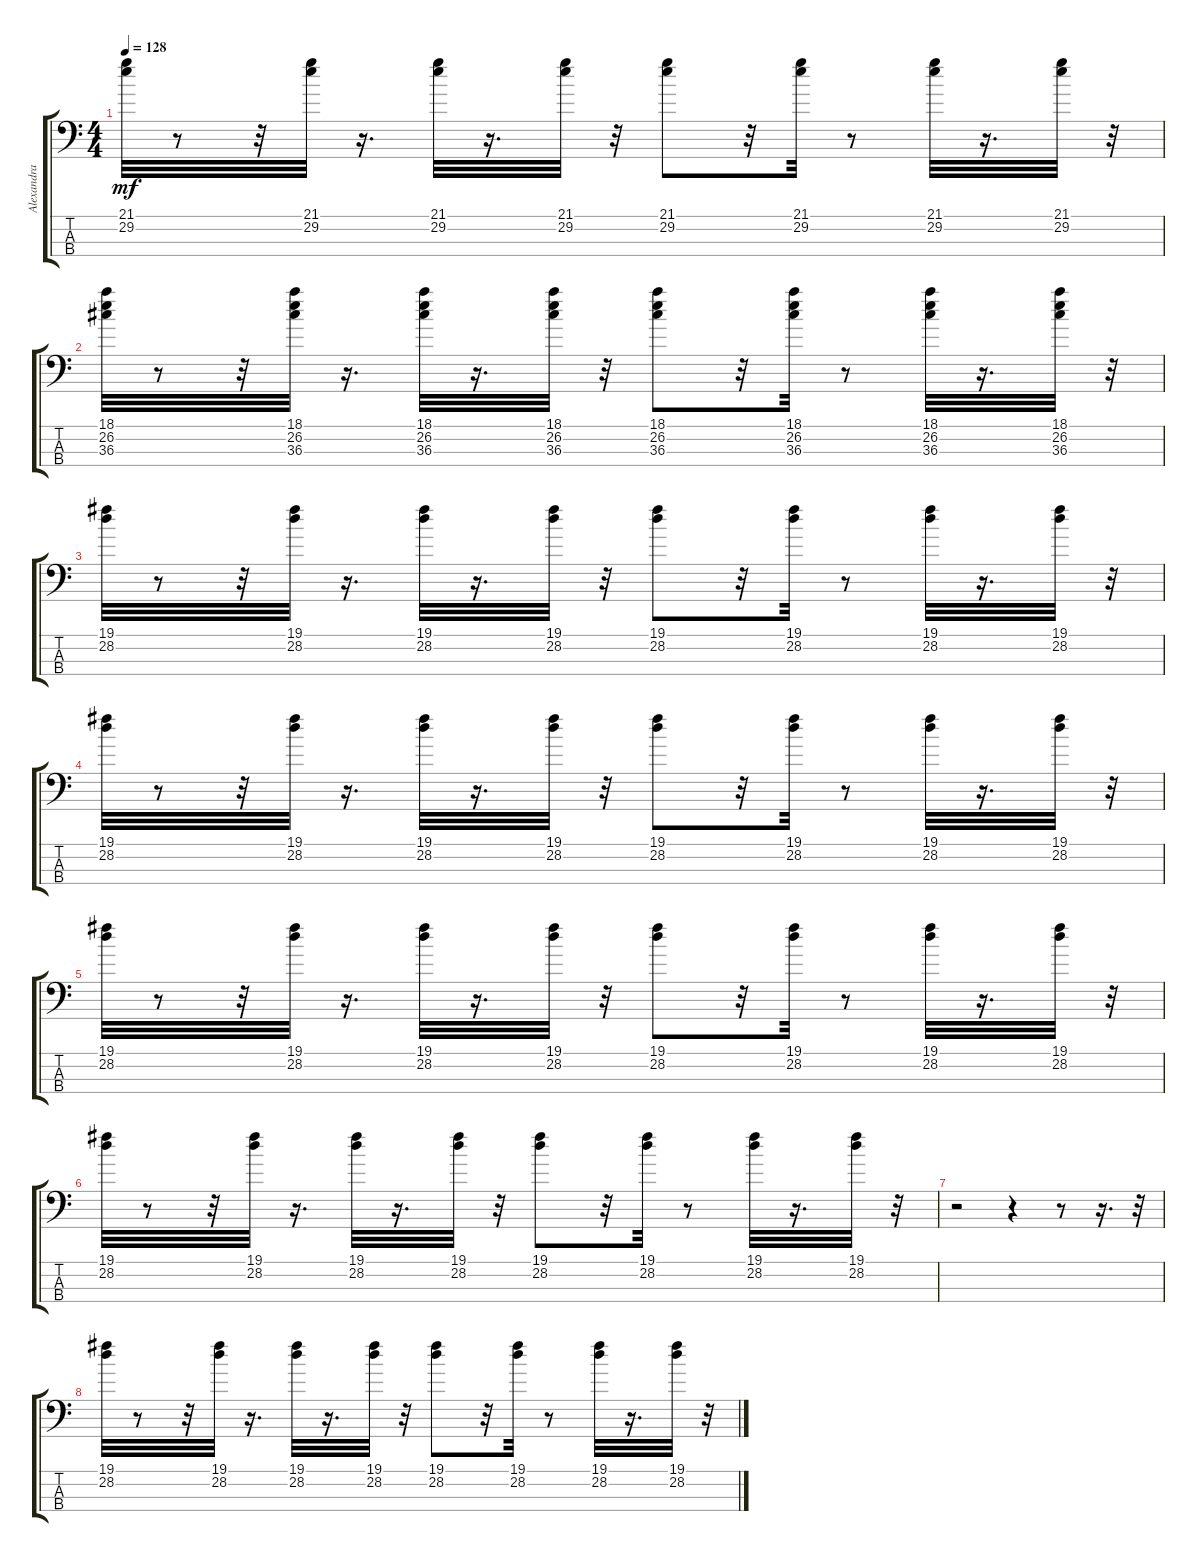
\track ("Alexandra Stan - Mr Saxobeat" "Alexandra ") {instrument synthbass1}
\staff {score tabs}
\tuning (G2 D2 A1 E1) {hide}
\ts (4 4)
\tempo 128
\clef f4
\ks c
(21.1 29.2).32{dy mf} r.8 r.32 (21.1 29.2).32 r.16{d} (21.1 29.2).32 r.16{d} (21.1 29.2).32 r.32 (21.1 29.2).8 r.32 (21.1 29.2).32 r.8 (21.1 29.2).32 r.16{d} (21.1 29.2).32 r.32 |
(18.1 26.2 36.3).32 r.8 r.32 (18.1 26.2 36.3).32 r.16{d} (18.1 26.2 36.3).32 r.16{d} (18.1 26.2 36.3).32 r.32 (18.1 26.2 36.3).8 r.32 (18.1 26.2 36.3).32 r.8 (18.1 26.2 36.3).32 r.16{d} (18.1 26.2 36.3).32 r.32 |
(19.1 28.2).32 r.8 r.32 (19.1 28.2).32 r.16{d} (19.1 28.2).32 r.16{d} (19.1 28.2).32 r.32 (19.1 28.2).8 r.32 (19.1 28.2).32 r.8 (19.1 28.2).32 r.16{d} (19.1 28.2).32 r.32 |
(19.1 28.2).32 r.8 r.32 (19.1 28.2).32 r.16{d} (19.1 28.2).32 r.16{d} (19.1 28.2).32 r.32 (19.1 28.2).8 r.32 (19.1 28.2).32 r.8 (19.1 28.2).32 r.16{d} (19.1 28.2).32 r.32 |
(19.1 28.2).32 r.8 r.32 (19.1 28.2).32 r.16{d} (19.1 28.2).32 r.16{d} (19.1 28.2).32 r.32 (19.1 28.2).8 r.32 (19.1 28.2).32 r.8 (19.1 28.2).32 r.16{d} (19.1 28.2).32 r.32 |
(19.1 28.2).32 r.8 r.32 (19.1 28.2).32 r.16{d} (19.1 28.2).32 r.16{d} (19.1 28.2).32 r.32 (19.1 28.2).8 r.32 (19.1 28.2).32 r.8 (19.1 28.2).32 r.16{d} (19.1 28.2).32 r.32 |
r.2 r.4 r.8 r.16{d} r.32 |
(19.1 28.2).32 r.8 r.32 (19.1 28.2).32 r.16{d} (19.1 28.2).32 r.16{d} (19.1 28.2).32 r.32 (19.1 28.2).8 r.32 (19.1 28.2).32 r.8 (19.1 28.2).32 r.16{d} (19.1 28.2).32 r.32
